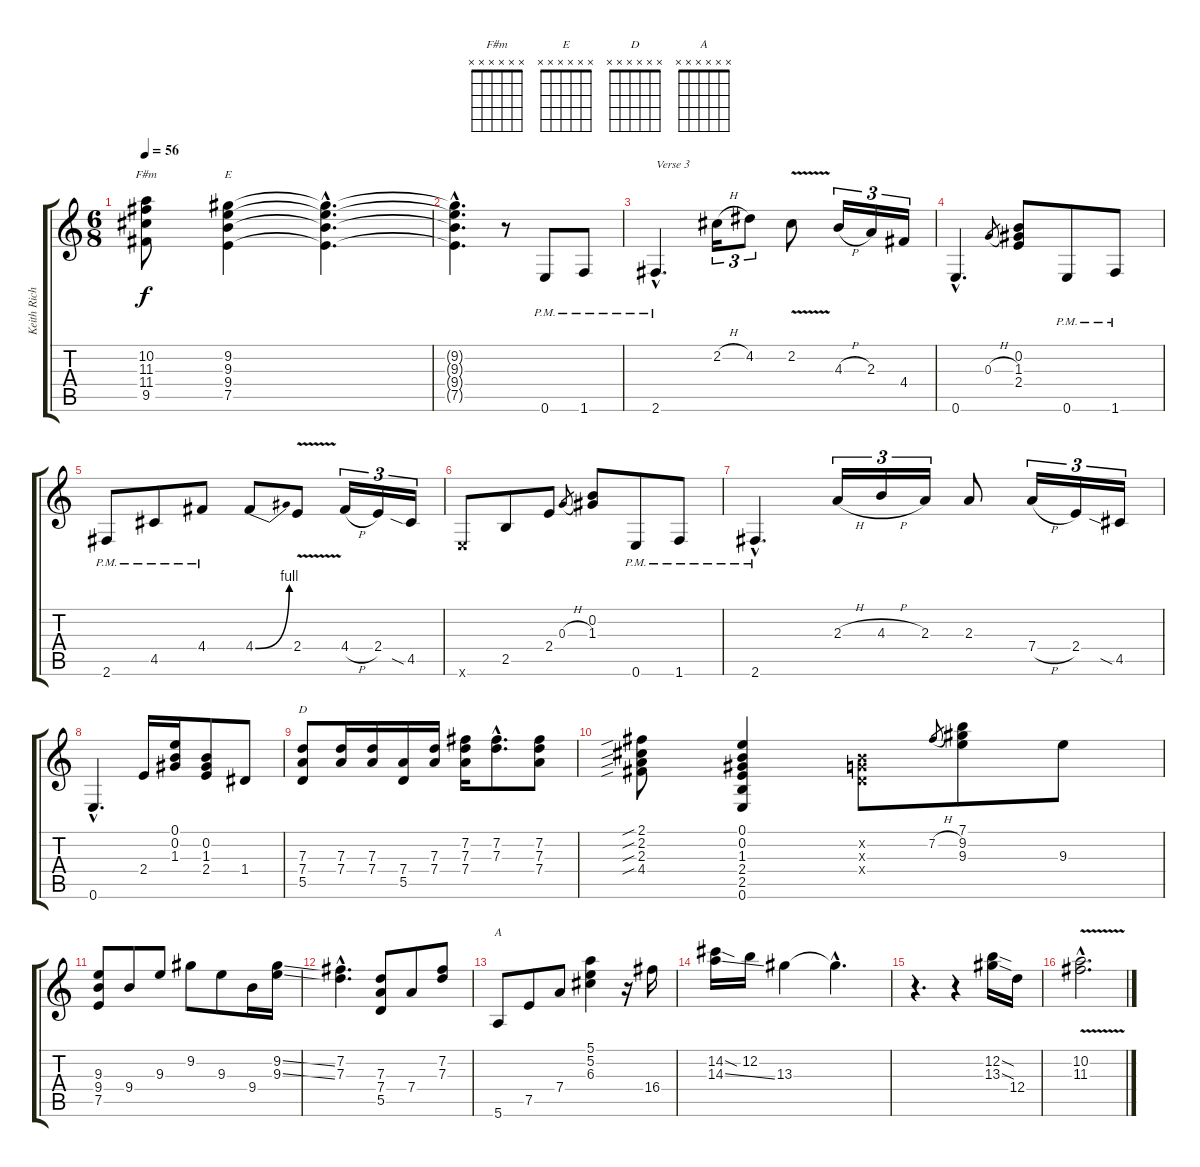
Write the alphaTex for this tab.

\track ("Keith Richards" "Keith Rich") {instrument electricguitarjazz}
\staff {score tabs}
\tuning (E4 B3 G3 D3 A2 E2) {hide}
\chord ("F#m" x x x x x x)
\chord ("E" x x x x x x)
\chord ("D" x x x x x x)
\chord ("A" x x x x x x)
\ts (6 8)
\tempo 56
\clef g2
\ks c
(10.2 11.3 11.4 9.5).8{ch "F#m" dy f} (9.2 9.3 9.4 7.5).4{ch "E"} (9.2{hac t} 9.3{hac t} 9.4{hac t} 7.5{hac t}).4{d} |
(9.2{hac t} 9.3{hac t} 9.4{hac t} 7.5{hac t}).4{d} r.8 0.6{pm}.8 1.6{pm}.8 |
2.6{hac pm}.4{d txt "Verse 3"} 2.2{h}.16{tu (3 2)} 4.2.8{tu (3 2)} 2.2{v}.8 4.3{h}.16{tu (3 2)} 2.3.16{tu (3 2)} 4.4.16{tu (3 2)} |
0.6{hac}.4{d} 0.3{h}.8{gr} (0.2 1.3 2.4).8 0.6{pm}.8 1.6{pm}.8 |
2.6{pm}.8 4.5{pm}.8 4.4{pm}.8 4.4{be (bend 0 0 60 4)}.8 2.4{v}.8 4.4{h}.16{tu (3 2)} 2.4.16{tu (3 2)} 4.5{sia}.16{tu (3 2)} |
0.6{x}.8 2.5.8 2.4.8 0.3{h}.8{gr} (0.2 1.3).8 0.6{pm}.8 1.6{pm}.8 |
2.6{hac pm}.4{d} 2.3{h}.16{tu (3 2)} 4.3{h}.16{tu (3 2)} 2.3.16{tu (3 2)} 2.3.8 7.4{h}.16{tu (3 2)} 2.4.16{tu (3 2)} 4.5{sia}.16{tu (3 2)} |
0.6{hac}.4{d} 2.4.16 (0.1 0.2 1.3).16 (0.2 1.3 2.4).8 1.4.8 |
(7.3 7.4 5.5).8{ch "D"} (7.3 7.4).16 (7.3 7.4).16 (7.4 5.5).16 (7.3 7.4).16 (7.2 7.3 7.4).16 (7.2{hac} 7.3{hac}).8{d} (7.2 7.3 7.4).8 |
(2.1{sib} 2.2{sib} 2.3{sib} 4.4{sib}).8 (0.1 0.2 1.3 2.4 2.5 0.6).4 (0.2{x} 0.3{x} 0.4{x}).8 7.2{h}.8{gr} (7.1 9.2 9.3).8 9.3.8 |
(9.3 9.4 7.5).8 9.4.8 9.3.8 9.2.8 9.3.8 9.4.16 (9.2{ss} 9.3{ss}).16 |
(7.2{hac} 7.3{hac}).4{d} (7.3 7.4 5.5).8 7.4.8 (7.2 7.3).8 |
5.6.8{ch "A"} 7.5.8 7.4.8 (5.1 5.2 6.3).4 r.16 16.4.16 |
(14.2{sod} 14.3{ss}).16 12.2.16 13.3.4 13.3{hac t}.4{d} |
r.4{d} r.4 (12.2{sod} 13.3{sod}).16 12.4.16 |
(10.2{v hac} 11.3{v hac}).2{d}
